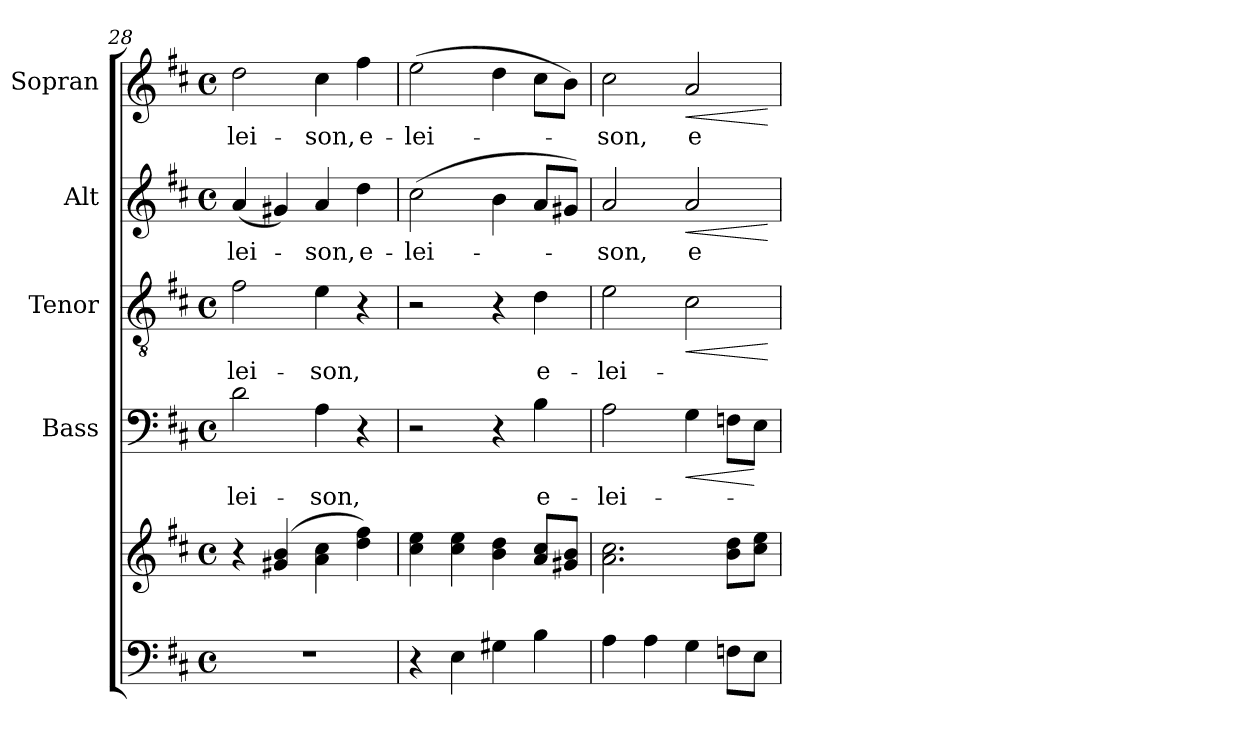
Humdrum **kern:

**kern	**kern	**kern	**text	**dynam	**kern	**text	**dynam	**kern	**text	**dynam	**kern	**text	**dynam
*part5	*part5	*part4	*part4	*part4	*part3	*part3	*part3	*part2	*part2	*part2	*part1	*part1	*part1
*staff6	*staff5	*staff4	*staff4	*staff4	*staff3	*staff3	*staff3	*staff2	*staff2	*staff2	*staff1	*staff1	*staff1
*	*	*I"Bass	*	*	*I"Tenor	*	*	*I"Alt	*	*	*I"Sopran	*	*
*	*	*I'B.	*	*	*I'T.	*	*	*I'A.	*	*	*I'S.	*	*
*clefF4	*clefG2	*clefF4	*	*	*clefGv2	*	*	*clefG2	*	*	*clefG2	*	*
*k[f#c#]	*k[f#c#]	*k[f#c#]	*	*	*k[f#c#]	*	*	*k[f#c#]	*	*	*k[f#c#]	*	*
*D:	*D:	*D:	*	*	*D:	*	*	*D:	*	*	*D:	*	*
*M4/4	*M4/4	*M4/4	*	*	*M4/4	*	*	*M4/4	*	*	*M4/4	*	*
*met(c)	*met(c)	*met(c)	*	*	*met(c)	*	*	*met(c)	*	*	*met(c)	*	*
=28	=28	=28	=28	=28	=28	=28	=28	=28	=28	=28	=28	=28	=28
!	!	!	!LO:LY:b	!	!	!LO:LY:b	!	!	!LO:LY:b	!	!	!LO:LY:b	!
1r	4r	2d\	-lei-	.	2f#\	-lei-	.	(<4a/	-lei-	.	2dd\	-lei-	.
.	(4g#X/ 4b/	.	.	.	.	.	.	4g#X/)	.	.	.	.	.
!	!	!	!LO:LY:b	!	!	!LO:LY:b	!	!	!LO:LY:b	!	!	!LO:LY:b	!
.	4a\ 4cc#\	4A\	-son,	.	4e\	-son,	.	4a/	-son,	.	4cc#\	-son,	.
!	!	!	!	!	!	!	!	!	!LO:LY:b	!	!	!LO:LY:b	!
.	4dd\ 4ff#\)	4r	.	.	4r	.	.	4dd\	e-	.	4ff#\	e-	.
=29	=29	=29	=29	=29	=29	=29	=29	=29	=29	=29	=29	=29	=29
!	!	!	!	!	!	!	!	!	!LO:LY:b	!	!	!LO:LY:b	!
4r	4cc#\ 4ee\	2r	.	.	2r	.	.	(>2cc#\	-lei-	.	(>2ee\	-lei-	.
4E\	4cc#\ 4ee\	.	.	.	.	.	.	.	.	.	.	.	.
4G#X\	4b\ 4dd\	4r	.	.	4r	.	.	4b\	.	.	4dd\	.	.
!	!	!	!LO:LY:b	!	!	!LO:LY:b	!	!	!	!	!	!	!
4B\	8a/ 8cc#/L	4B\	e-	.	4d\	e-	.	8a/L	.	.	8cc#\L	.	.
.	8g#X/ 8b/J	.	.	.	.	.	.	8g#X/J)	.	.	8b\J)	.	.
=30	=30	=30	=30	=30	=30	=30	=30	=30	=30	=30	=30	=30	=30
!	!	!	!LO:LY:b	!	!	!LO:LY:b	!	!	!LO:LY:b	!	!	!LO:LY:b	!
4A\	2.a\ 2.cc#\	2A\	-lei-	.	2e\	-lei-	.	2a/	-son,	.	2cc#\	-son,	.
4A\	.	.	.	.	.	.	.	.	.	.	.	.	.
!	!	!	!	!LO:HP:b	!	!	!LO:HP:b	!	!LO:LY:b	!LO:HP:b	!	!LO:LY:b	!LO:HP:b
4G\	.	4G\	.	<	2c#\	.	<	2a/	e-	<	2a/	e-	<
8Fn\L	8b\ 8dd\L	8Fn\L	.	.	.	.	.	.	.	.	.	.	.
8E\J	8cc#\ 8ee\J	8E\J	.	[	.	.	.	.	.	.	.	.	.
.	.	.	.	.	.	.	[	.	.	[	.	.	[
=	=	=	=	=	=	=	=	=	=	=	=	=	=
*-	*-	*-	*-	*-	*-	*-	*-	*-	*-	*-	*-	*-	*-
